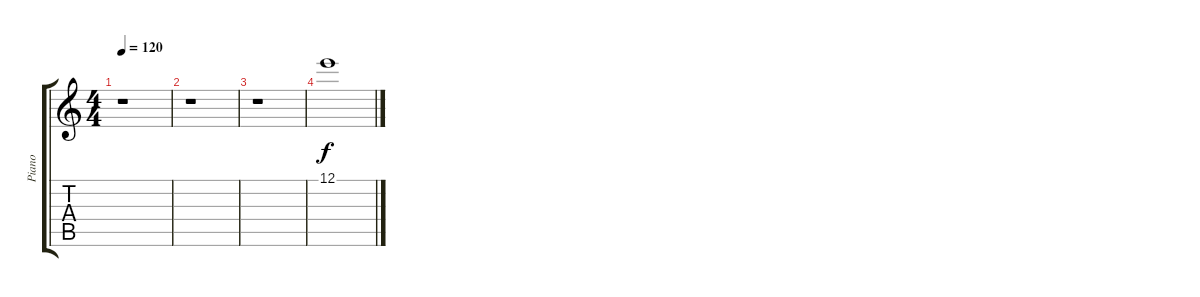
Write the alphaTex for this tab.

\track ("Piano" "Piano") {instrument acousticguitarsteel}
\staff {score tabs}
\tuning (E4 B3 G3 D3 A2 E2) {hide}
\ts (4 4)
\tempo 120
\clef g2
\ks c
r.1{dy f} |
r.1 |
r.1 |
12.1.1
